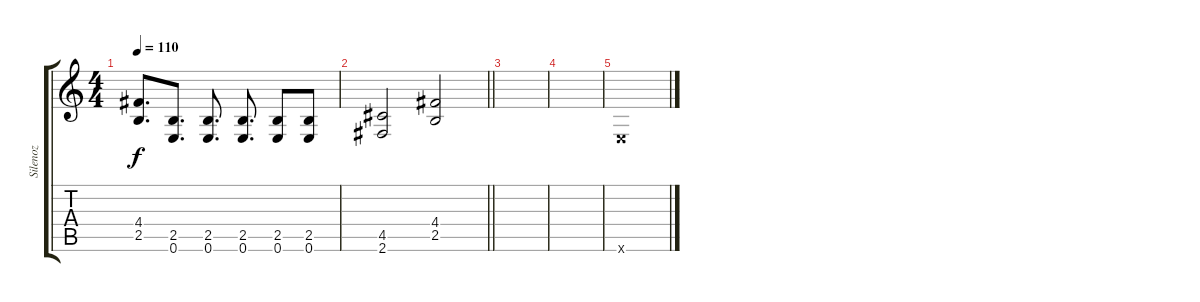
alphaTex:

\track ("Silenoz" "Silenoz") {mute instrument distortionguitar}
\staff {score tabs}
\tuning (E4 B3 G3 D3 A2 E2) {hide}
\ts (4 4)
\tempo 110
\clef g2
\ks c
(4.4 2.5).8{d dy f} (2.5 0.6).8{d} (2.5 0.6).8{d} (2.5 0.6).8{d} (2.5 0.6).8 (2.5 0.6).8 |
\barLineRight lightlight
(4.5 2.6).2 (4.4 2.5).2 |
|
|
0.6{x}.1
